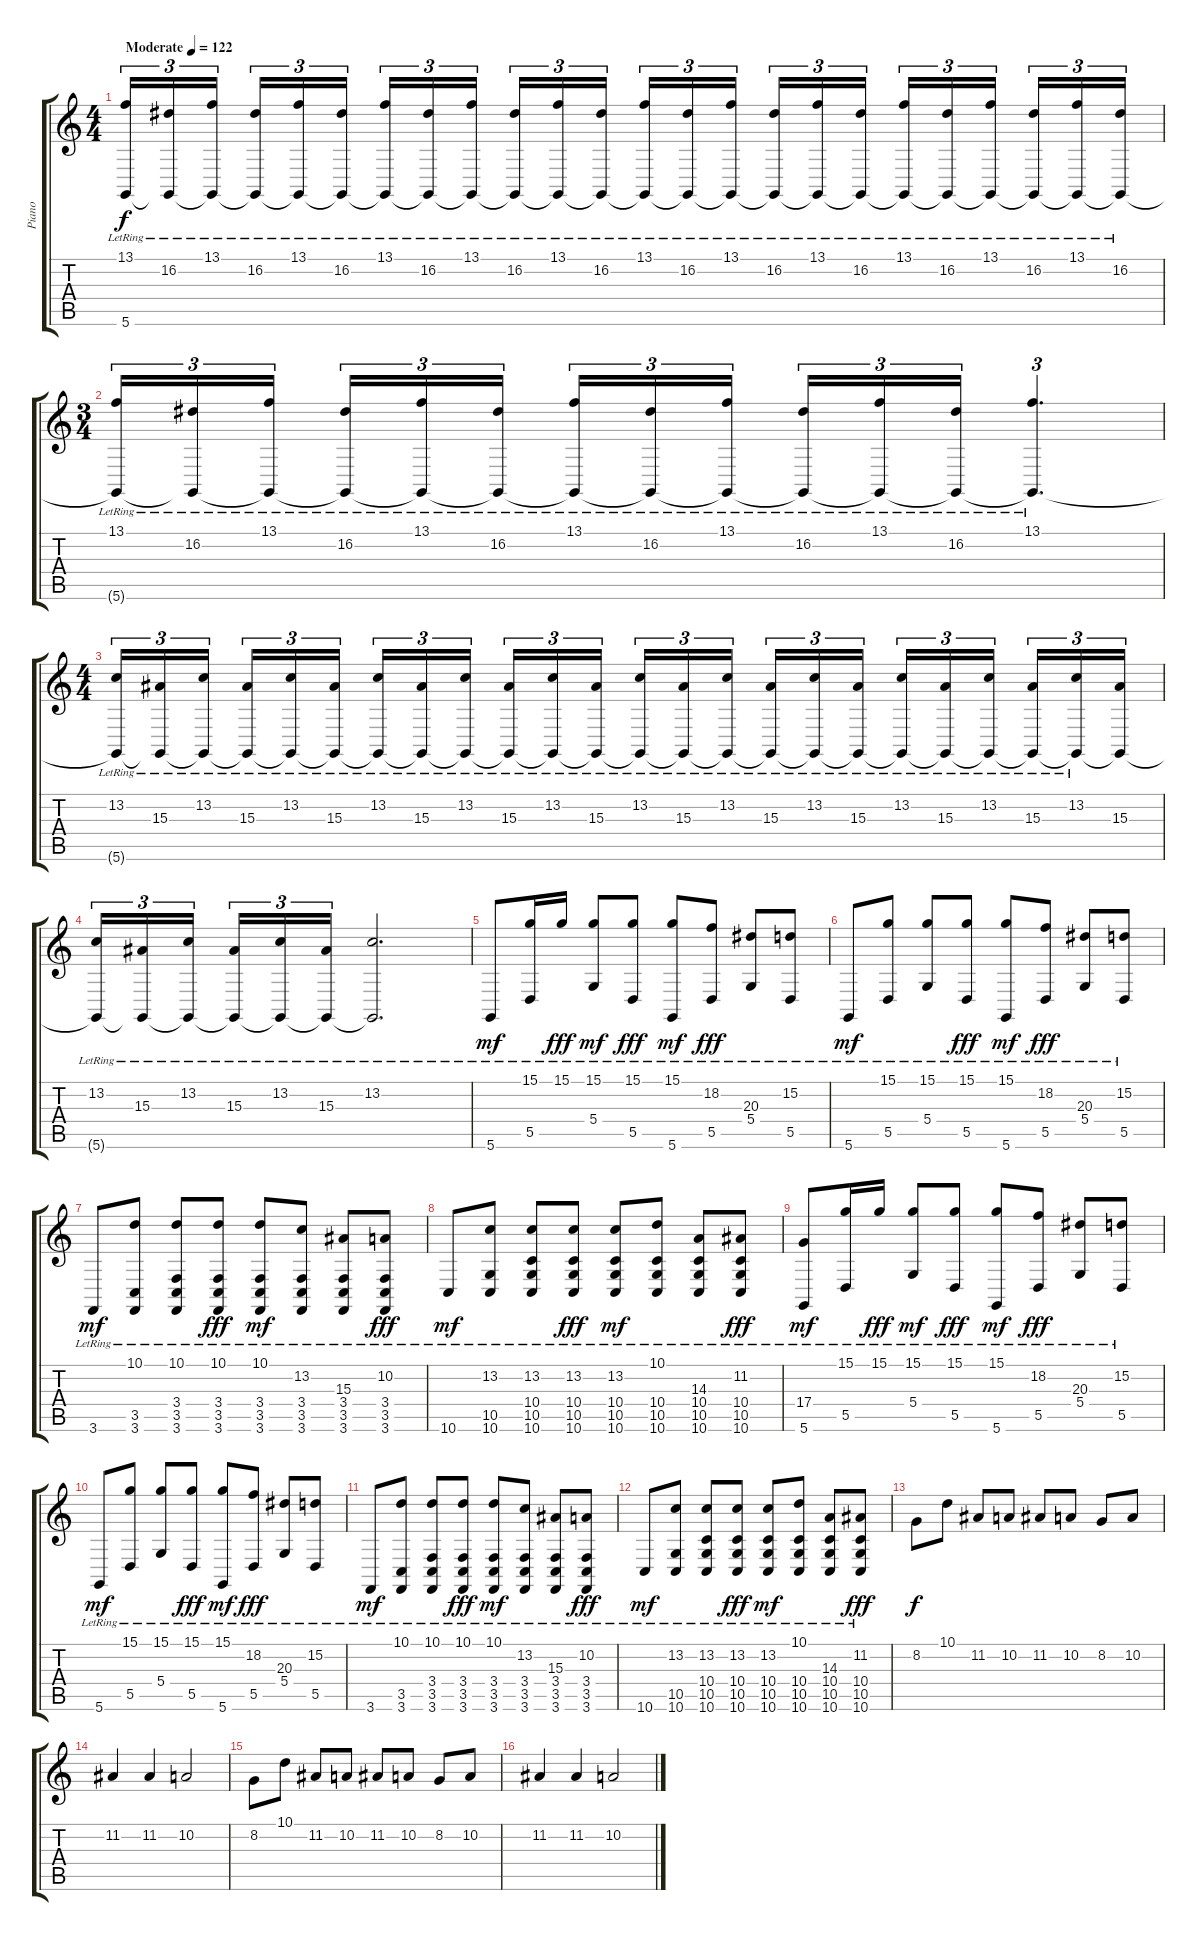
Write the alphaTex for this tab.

\track ("Piano" "Piano") {instrument electricgrandpiano}
\staff {score tabs}
\tuning (E4 B3 G3 D3 A2 D2) {hide}
\ts (4 4)
\tempo (122 "Moderate")
\clef g2
\ks c
(13.1{lr} 5.6{lr}).16{tu (3 2) dy f instrument electricgrandpiano} (16.2{lr} 5.6{t}).16{tu (3 2)} (13.1{lr} 5.6{t}).16{tu (3 2) beam splitsecondary} (16.2{lr} 5.6{t}).16{tu (3 2)} (13.1{lr} 5.6{t}).16{tu (3 2)} (16.2{lr} 5.6{t}).16{tu (3 2)} (13.1{lr} 5.6{t}).16{tu (3 2)} (16.2{lr} 5.6{t}).16{tu (3 2)} (13.1{lr} 5.6{t}).16{tu (3 2) beam splitsecondary} (16.2{lr} 5.6{t}).16{tu (3 2)} (13.1{lr} 5.6{t}).16{tu (3 2)} (16.2{lr} 5.6{t}).16{tu (3 2)} (13.1{lr} 5.6{t}).16{tu (3 2)} (16.2{lr} 5.6{t}).16{tu (3 2)} (13.1{lr} 5.6{t}).16{tu (3 2) beam splitsecondary} (16.2{lr} 5.6{t}).16{tu (3 2)} (13.1{lr} 5.6{t}).16{tu (3 2)} (16.2{lr} 5.6{t}).16{tu (3 2)} (13.1{lr} 5.6{t}).16{tu (3 2)} (16.2{lr} 5.6{t}).16{tu (3 2)} (13.1{lr} 5.6{t}).16{tu (3 2) beam splitsecondary} (16.2{lr} 5.6{t}).16{tu (3 2)} (13.1{lr} 5.6{t}).16{tu (3 2)} (16.2{lr} 5.6{t}).16{tu (3 2)} |
\ts (3 4)
(13.1{lr} 5.6{t}).16{tu (3 2)} (16.2{lr} 5.6{t}).16{tu (3 2)} (13.1{lr} 5.6{t}).16{tu (3 2) beam splitsecondary} (16.2{lr} 5.6{t}).16{tu (3 2)} (13.1{lr} 5.6{t}).16{tu (3 2)} (16.2{lr} 5.6{t}).16{tu (3 2)} (13.1{lr} 5.6{t}).16{tu (3 2)} (16.2{lr} 5.6{t}).16{tu (3 2)} (13.1{lr} 5.6{t}).16{tu (3 2) beam splitsecondary} (16.2{lr} 5.6{t}).16{tu (3 2)} (13.1{lr} 5.6{t}).16{tu (3 2)} (16.2{lr} 5.6{t}).16{tu (3 2)} (13.1{lr} 5.6{t}).4{d tu (3 2)} |
\ts (4 4)
(13.2{lr} 5.6{t}).16{tu (3 2)} (15.3{lr} 5.6{t}).16{tu (3 2)} (13.2{lr} 5.6{t}).16{tu (3 2) beam splitsecondary} (15.3{lr} 5.6{t}).16{tu (3 2)} (13.2{lr} 5.6{t}).16{tu (3 2)} (15.3{lr} 5.6{t}).16{tu (3 2)} (13.2{lr} 5.6{t}).16{tu (3 2)} (15.3{lr} 5.6{t}).16{tu (3 2)} (13.2{lr} 5.6{t}).16{tu (3 2) beam splitsecondary} (15.3{lr} 5.6{t}).16{tu (3 2)} (13.2{lr} 5.6{t}).16{tu (3 2)} (15.3{lr} 5.6{t}).16{tu (3 2)} (13.2{lr} 5.6{t}).16{tu (3 2)} (15.3{lr} 5.6{t}).16{tu (3 2)} (13.2{lr} 5.6{t}).16{tu (3 2) beam splitsecondary} (15.3{lr} 5.6{t}).16{tu (3 2)} (13.2{lr} 5.6{t}).16{tu (3 2)} (15.3{lr} 5.6{t}).16{tu (3 2)} (13.2{lr} 5.6{t}).16{tu (3 2)} (15.3{lr} 5.6{t}).16{tu (3 2)} (13.2{lr} 5.6{t}).16{tu (3 2) beam splitsecondary} (15.3{lr} 5.6{t}).16{tu (3 2)} (13.2{lr} 5.6{t}).16{tu (3 2)} (15.3 5.6{t}).16{tu (3 2)} |
(13.2{lr} 5.6{t}).16{tu (3 2)} (15.3{lr} 5.6{t}).16{tu (3 2)} (13.2{lr} 5.6{t}).16{tu (3 2) beam splitsecondary} (15.3{lr} 5.6{t}).16{tu (3 2)} (13.2{lr} 5.6{t}).16{tu (3 2)} (15.3{lr} 5.6{t}).16{tu (3 2)} (13.2{lr} 5.6{t}).2{d} |
5.6{lr}.8{dy mf} (15.1{lr} 5.5{lr}).16 15.1{lr}.16{dy fff} (15.1{lr} 5.4{lr}).8{dy mf} (15.1{lr} 5.5{lr}).8{dy fff} (15.1{lr} 5.6{lr}).8{dy mf} (18.2{lr} 5.5{lr}).8{dy fff} (20.3{lr} 5.4{lr}).8 (15.2{lr} 5.5{lr}).8 |
5.6{lr}.8{dy mf} (15.1{lr} 5.5{lr}).8 (15.1{lr} 5.4{lr}).8 (15.1{lr} 5.5{lr}).8{dy fff} (15.1{lr} 5.6{lr}).8{dy mf} (18.2{lr} 5.5{lr}).8{dy fff} (20.3{lr} 5.4{lr}).8 (15.2{lr} 5.5{lr}).8 |
3.6{lr}.8{dy mf} (10.1{lr} 3.5{lr} 3.6).8 (10.1{lr} 3.4{lr} 3.5 3.6).8 (10.1{lr} 3.4 3.5 3.6).8{dy fff} (10.1{lr} 3.4 3.5 3.6{lr}).8{dy mf} (13.2{lr} 3.4 3.5{lr} 3.6).8 (15.3{lr} 3.4{lr} 3.5 3.6).8 (10.2{lr} 3.4 3.5 3.6).8{dy fff} |
10.6{lr}.8{dy mf} (13.2{lr} 10.5{lr} 10.6).8 (13.2{lr} 10.4{lr} 10.5 10.6).8 (13.2{lr} 10.4 10.5 10.6).8{dy fff} (13.2{lr} 10.4 10.5 10.6{lr}).8{dy mf} (10.1{lr} 10.4 10.5{lr} 10.6).8 (14.3{lr} 10.4{lr} 10.5 10.6).8 (11.2{lr} 10.4{lr} 10.5{lr} 10.6{lr}).8{dy fff} |
(17.4{lr} 5.6{lr}).8{dy mf} (15.1{lr} 5.5{lr}).16 15.1{lr}.16{dy fff} (15.1{lr} 5.4{lr}).8{dy mf} (15.1{lr} 5.5{lr}).8{dy fff} (15.1{lr} 5.6{lr}).8{dy mf} (18.2{lr} 5.5{lr}).8{dy fff} (20.3{lr} 5.4{lr}).8 (15.2{lr} 5.5{lr}).8 |
5.6{lr}.8{dy mf} (15.1{lr} 5.5{lr}).8 (15.1{lr} 5.4{lr}).8 (15.1{lr} 5.5{lr}).8{dy fff} (15.1{lr} 5.6{lr}).8{dy mf} (18.2{lr} 5.5{lr}).8{dy fff} (20.3{lr} 5.4{lr}).8 (15.2{lr} 5.5{lr}).8 |
3.6{lr}.8{dy mf} (10.1{lr} 3.5{lr} 3.6).8 (10.1{lr} 3.4{lr} 3.5 3.6).8 (10.1{lr} 3.4 3.5 3.6).8{dy fff} (10.1{lr} 3.4 3.5 3.6{lr}).8{dy mf} (13.2{lr} 3.4 3.5{lr} 3.6).8 (15.3{lr} 3.4{lr} 3.5 3.6).8 (10.2{lr} 3.4 3.5 3.6).8{dy fff} |
10.6{lr}.8{dy mf} (13.2{lr} 10.5{lr} 10.6).8 (13.2{lr} 10.4{lr} 10.5 10.6).8 (13.2{lr} 10.4 10.5 10.6).8{dy fff} (13.2{lr} 10.4 10.5 10.6{lr}).8{dy mf} (10.1{lr} 10.4 10.5{lr} 10.6).8 (14.3{lr} 10.4{lr} 10.5 10.6).8 (11.2{lr} 10.4{lr} 10.5{lr} 10.6{lr}).8{dy fff} |
8.2.8{dy f} 10.1.8 11.2.8 10.2.8 11.2.8 10.2.8 8.2.8 10.2.8 |
11.2.4 11.2.4 10.2.2 |
8.2.8 10.1.8 11.2.8 10.2.8 11.2.8 10.2.8 8.2.8 10.2.8 |
11.2.4 11.2.4 10.2.2
